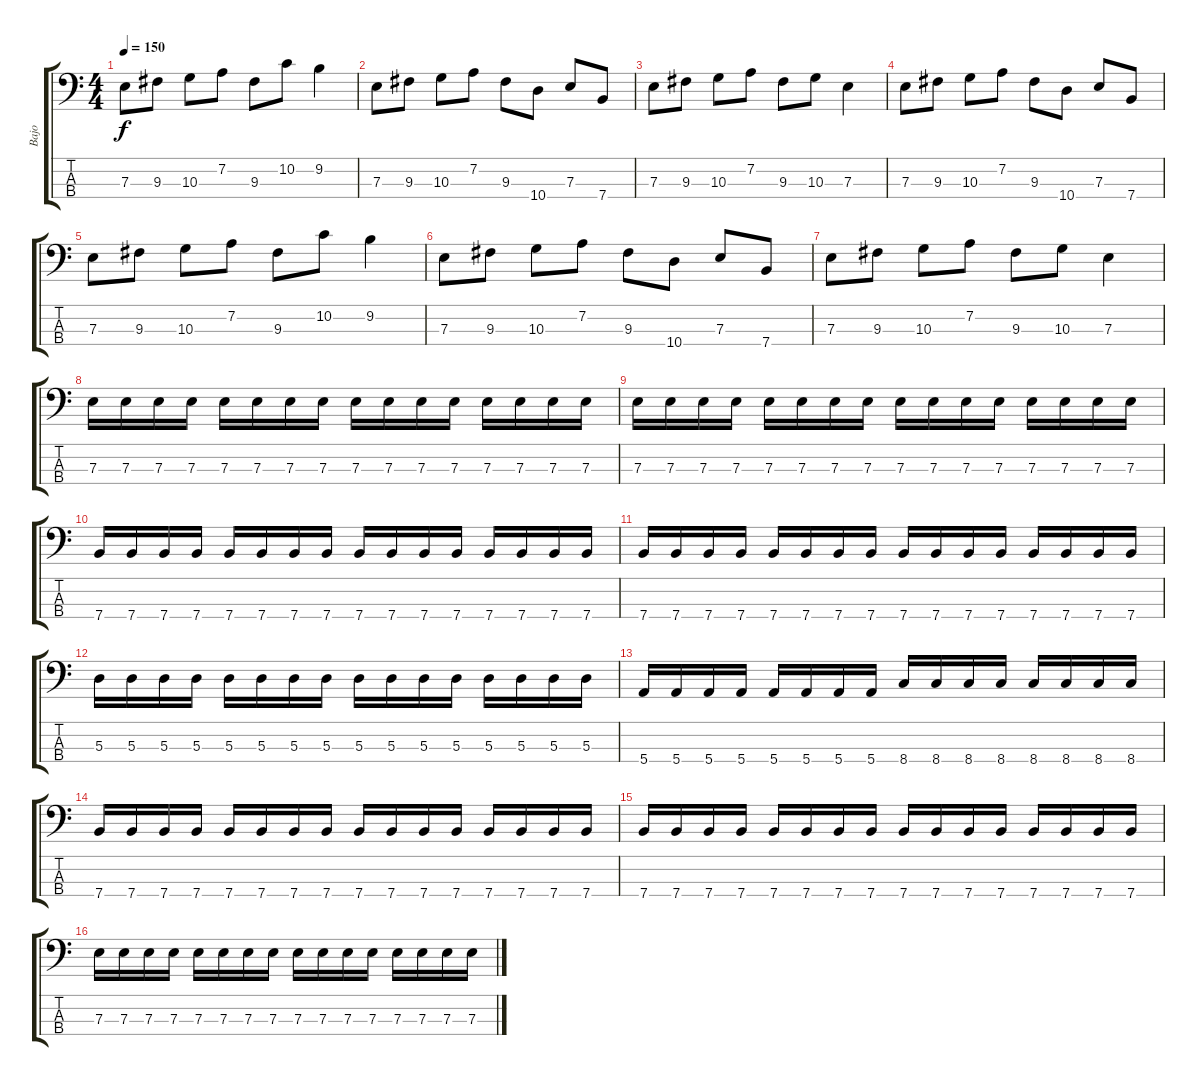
\track ("Bajo" "Bajo") {instrument electricbassfinger}
\staff {score tabs}
\tuning (G2 D2 A1 E1) {hide}
\ts (4 4)
\tempo 150
\clef f4
\ks c
7.3.8{dy f} 9.3.8 10.3.8 7.2.8 9.3.8 10.2.8 9.2.4 |
7.3.8 9.3.8 10.3.8 7.2.8 9.3.8 10.4.8 7.3.8 7.4.8 |
7.3.8 9.3.8 10.3.8 7.2.8 9.3.8 10.3.8 7.3.4 |
7.3.8 9.3.8 10.3.8 7.2.8 9.3.8 10.4.8 7.3.8 7.4.8 |
7.3.8 9.3.8 10.3.8 7.2.8 9.3.8 10.2.8 9.2.4 |
7.3.8 9.3.8 10.3.8 7.2.8 9.3.8 10.4.8 7.3.8 7.4.8 |
7.3.8 9.3.8 10.3.8 7.2.8 9.3.8 10.3.8 7.3.4 |
7.3.16 7.3.16 7.3.16 7.3.16 7.3.16 7.3.16 7.3.16 7.3.16 7.3.16 7.3.16 7.3.16 7.3.16 7.3.16 7.3.16 7.3.16 7.3.16 |
7.3.16 7.3.16 7.3.16 7.3.16 7.3.16 7.3.16 7.3.16 7.3.16 7.3.16 7.3.16 7.3.16 7.3.16 7.3.16 7.3.16 7.3.16 7.3.16 |
7.4.16 7.4.16 7.4.16 7.4.16 7.4.16 7.4.16 7.4.16 7.4.16 7.4.16 7.4.16 7.4.16 7.4.16 7.4.16 7.4.16 7.4.16 7.4.16 |
7.4.16 7.4.16 7.4.16 7.4.16 7.4.16 7.4.16 7.4.16 7.4.16 7.4.16 7.4.16 7.4.16 7.4.16 7.4.16 7.4.16 7.4.16 7.4.16 |
5.3.16 5.3.16 5.3.16 5.3.16 5.3.16 5.3.16 5.3.16 5.3.16 5.3.16 5.3.16 5.3.16 5.3.16 5.3.16 5.3.16 5.3.16 5.3.16 |
5.4.16 5.4.16 5.4.16 5.4.16 5.4.16 5.4.16 5.4.16 5.4.16 8.4.16 8.4.16 8.4.16 8.4.16 8.4.16 8.4.16 8.4.16 8.4.16 |
7.4.16 7.4.16 7.4.16 7.4.16 7.4.16 7.4.16 7.4.16 7.4.16 7.4.16 7.4.16 7.4.16 7.4.16 7.4.16 7.4.16 7.4.16 7.4.16 |
7.4.16 7.4.16 7.4.16 7.4.16 7.4.16 7.4.16 7.4.16 7.4.16 7.4.16 7.4.16 7.4.16 7.4.16 7.4.16 7.4.16 7.4.16 7.4.16 |
7.3.16 7.3.16 7.3.16 7.3.16 7.3.16 7.3.16 7.3.16 7.3.16 7.3.16 7.3.16 7.3.16 7.3.16 7.3.16 7.3.16 7.3.16 7.3.16
